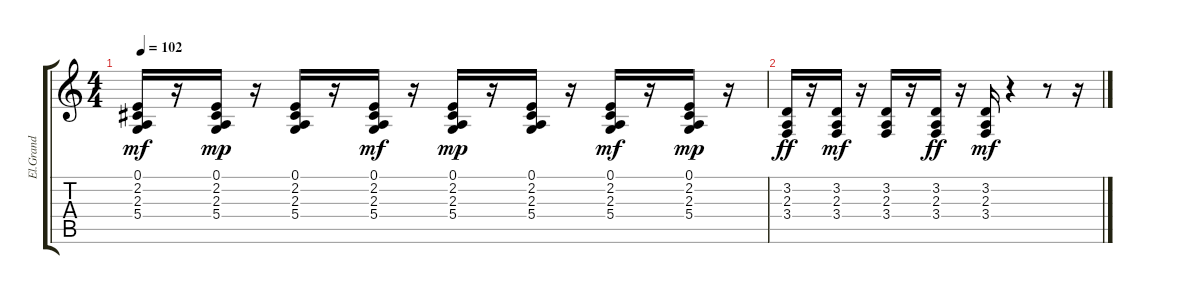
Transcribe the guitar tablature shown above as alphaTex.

\track ("El.Grand" "El.Grand") {instrument electricgrandpiano}
\staff {score tabs}
\tuning (E4 B3 G3 D3 A2 E2) {hide}
\ts (4 4)
\tempo 102
\clef g2
\ks c
(0.1 2.2 2.3 5.4).16{dy mf} r.16 (0.1 2.2 2.3 5.4).16{dy mp} r.16 (0.1 2.2 2.3 5.4).16 r.16 (0.1 2.2 2.3 5.4).16{dy mf} r.16 (0.1 2.2 2.3 5.4).16{dy mp} r.16 (0.1 2.2 2.3 5.4).16 r.16 (0.1 2.2 2.3 5.4).16{dy mf} r.16 (0.1 2.2 2.3 5.4).16{dy mp} r.16 |
(3.2 2.3 3.4).16{dy ff} r.16 (3.2 2.3 3.4).16{dy mf} r.16 (3.2 2.3 3.4).16 r.16 (3.2 2.3 3.4).16{dy ff} r.16 (3.2 2.3 3.4).16{dy mf} r.4 r.8 r.16
